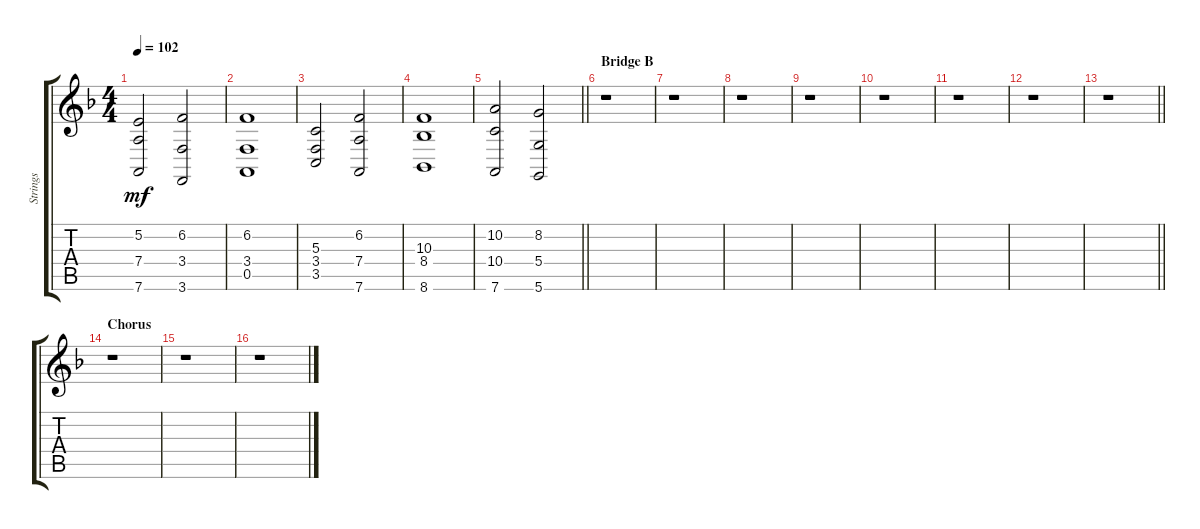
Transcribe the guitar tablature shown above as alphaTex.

\track ("Strings" "Strings") {instrument stringensemble1}
\staff {score tabs}
\tuning (E4 B3 G3 D3 A2 D2) {hide}
\ts (4 4)
\tempo 102
\clef g2
\ks dminor
(5.2 7.4 7.6).2{dy mf} (6.2 3.4 3.6).2 |
(6.2 3.4 0.5).1 |
(5.3 3.4 3.5).2 (6.2 7.4 7.6).2 |
(10.3 8.4 8.6).1 |
\barLineRight lightlight
(10.2 10.4 7.6).2 (8.2 5.4 5.6).2 |
\section ("" "Bridge B")
r.1 |
r.1 |
r.1 |
r.1 |
r.1 |
r.1 |
r.1 |
\barLineRight lightlight
r.1 |
\section ("" "Chorus")
r.1 |
r.1 |
r.1
